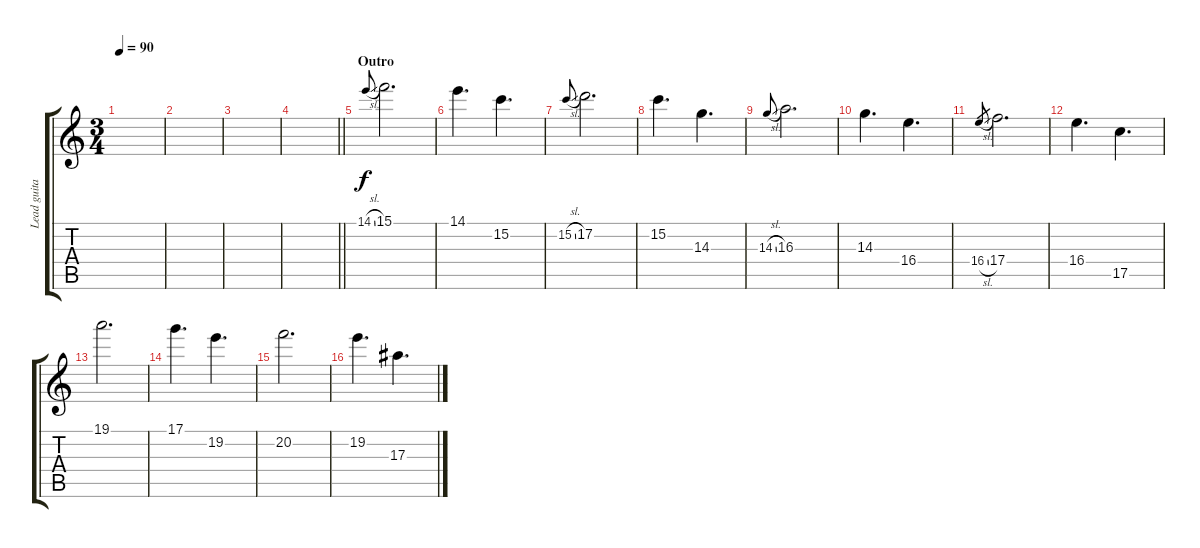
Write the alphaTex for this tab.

\track ("Lead guitar" "Lead guita") {instrument distortionguitar}
\staff {score tabs}
\tuning (D4 A3 F3 C3 G2 D2) {hide}
\ts (3 4)
\tempo 90
\clef g2
\ks c
|
|
|
\barLineRight lightlight
|
\section ("" "Outro")
14.1{sl}.8{gr onbeat} 15.1.2{d volume 16} |
14.1.4{d} 15.2.4{d} |
15.2{sl}.8{gr onbeat} 17.2.2{d} |
15.2.4{d} 14.3.4{d} |
14.3{sl}.8{gr onbeat} 16.3.2{d} |
14.3.4{d} 16.4.4{d} |
16.4{sl}.8{gr} 17.4.2{d} |
16.4.4{d} 17.5.4{d} |
19.1.2{d} |
17.1.4{d} 19.2.4{d} |
20.2.2{d} |
19.2.4{d} 17.3.4{d}
